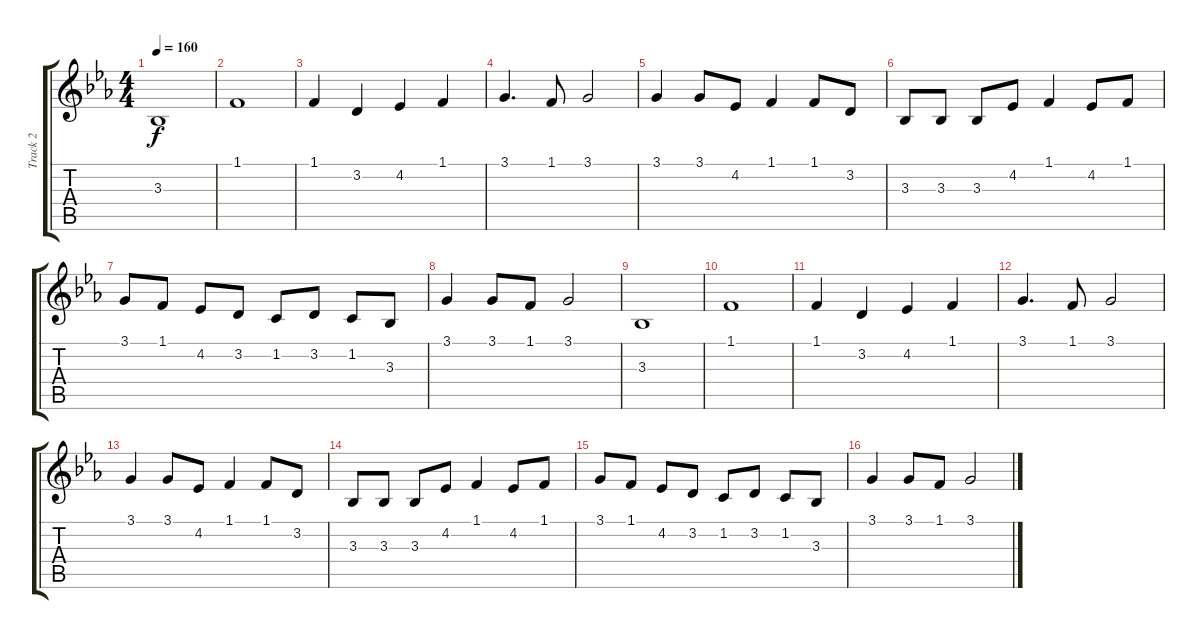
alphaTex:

\track ("Track 2" "Track 2") {instrument bagpipe}
\staff {score tabs}
\tuning (E4 B3 G3 D3 A2 E2) {hide}
\ts (4 4)
\tempo 160
\clef g2
\ks eb
3.3.1{dy f} |
1.1.1 |
1.1.4 3.2.4 4.2.4 1.1.4 |
3.1.4{d} 1.1.8 3.1.2 |
3.1.4 3.1.8 4.2.8 1.1.4 1.1.8 3.2.8 |
3.3.8 3.3.8 3.3.8 4.2.8 1.1.4 4.2.8 1.1.8 |
3.1.8 1.1.8 4.2.8 3.2.8 1.2.8 3.2.8 1.2.8 3.3.8 |
3.1.4 3.1.8 1.1.8 3.1.2 |
3.3.1 |
1.1.1 |
1.1.4 3.2.4 4.2.4 1.1.4 |
3.1.4{d} 1.1.8 3.1.2 |
3.1.4 3.1.8 4.2.8 1.1.4 1.1.8 3.2.8 |
3.3.8 3.3.8 3.3.8 4.2.8 1.1.4 4.2.8 1.1.8 |
3.1.8 1.1.8 4.2.8 3.2.8 1.2.8 3.2.8 1.2.8 3.3.8 |
3.1.4 3.1.8 1.1.8 3.1.2
